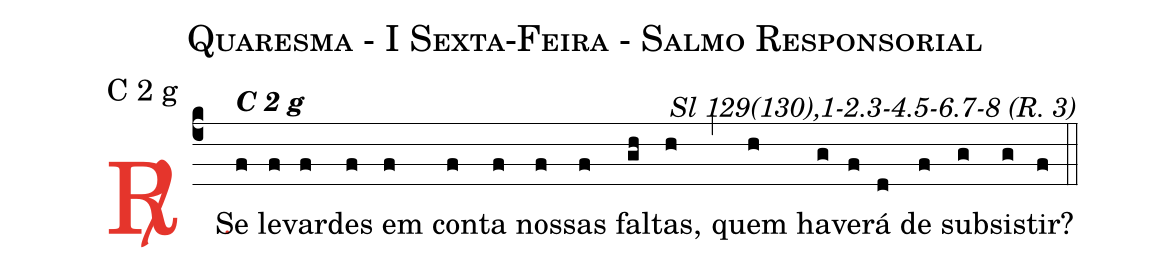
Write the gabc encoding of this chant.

name: Quaresma - I Sexta-Feira - Salmo Responsorial;
mode: C 2 g;
commentary: Sl 129(130),1-2.3-4.5-6.7-8 (R. 3);
%%
(c4)

<c><sp>R/</sp>.</c>() Se<alt>\textbf{C 2 g}</alt>(f) le(f)var(f)des(f) em(f) con(f)ta(f) nos(f)sas(f) fal(gh)tas,(h) (,) quem(h) ha(g)ve(f)rá(d) de(f) sub(g)sis(g)tir?(f)

(::)
